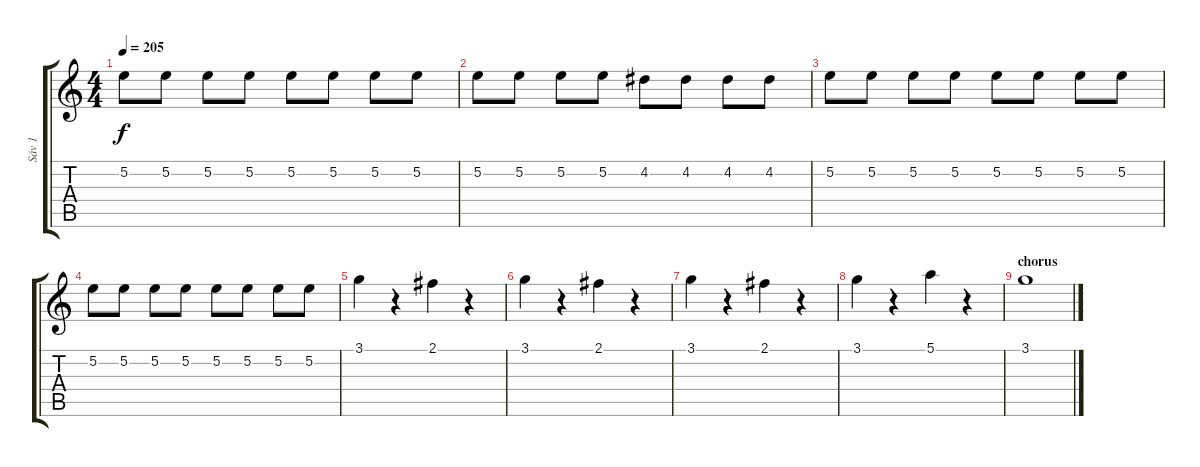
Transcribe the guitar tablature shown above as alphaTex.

\track ("Sáv 1" "Sáv 1") {instrument distortionguitar}
\staff {score tabs}
\tuning (E4 B3 G3 D3 A2 E2) {hide}
\ts (4 4)
\tempo 205
\clef g2
\ks c
5.2.8{dy f} 5.2.8 5.2.8 5.2.8 5.2.8 5.2.8 5.2.8 5.2.8 |
5.2.8 5.2.8 5.2.8 5.2.8 4.2.8 4.2.8 4.2.8 4.2.8 |
5.2.8 5.2.8 5.2.8 5.2.8 5.2.8 5.2.8 5.2.8 5.2.8 |
5.2.8 5.2.8 5.2.8 5.2.8 5.2.8 5.2.8 5.2.8 5.2.8 |
3.1.4{balance 0} r.4 2.1.4{balance 16} r.4 |
3.1.4{balance 0} r.4 2.1.4{balance 16} r.4 |
3.1.4{balance 0} r.4 2.1.4{balance 16} r.4 |
3.1.4{balance 0} r.4 5.1.4{balance 16} r.4 |
\section ("" "chorus")
3.1.1
